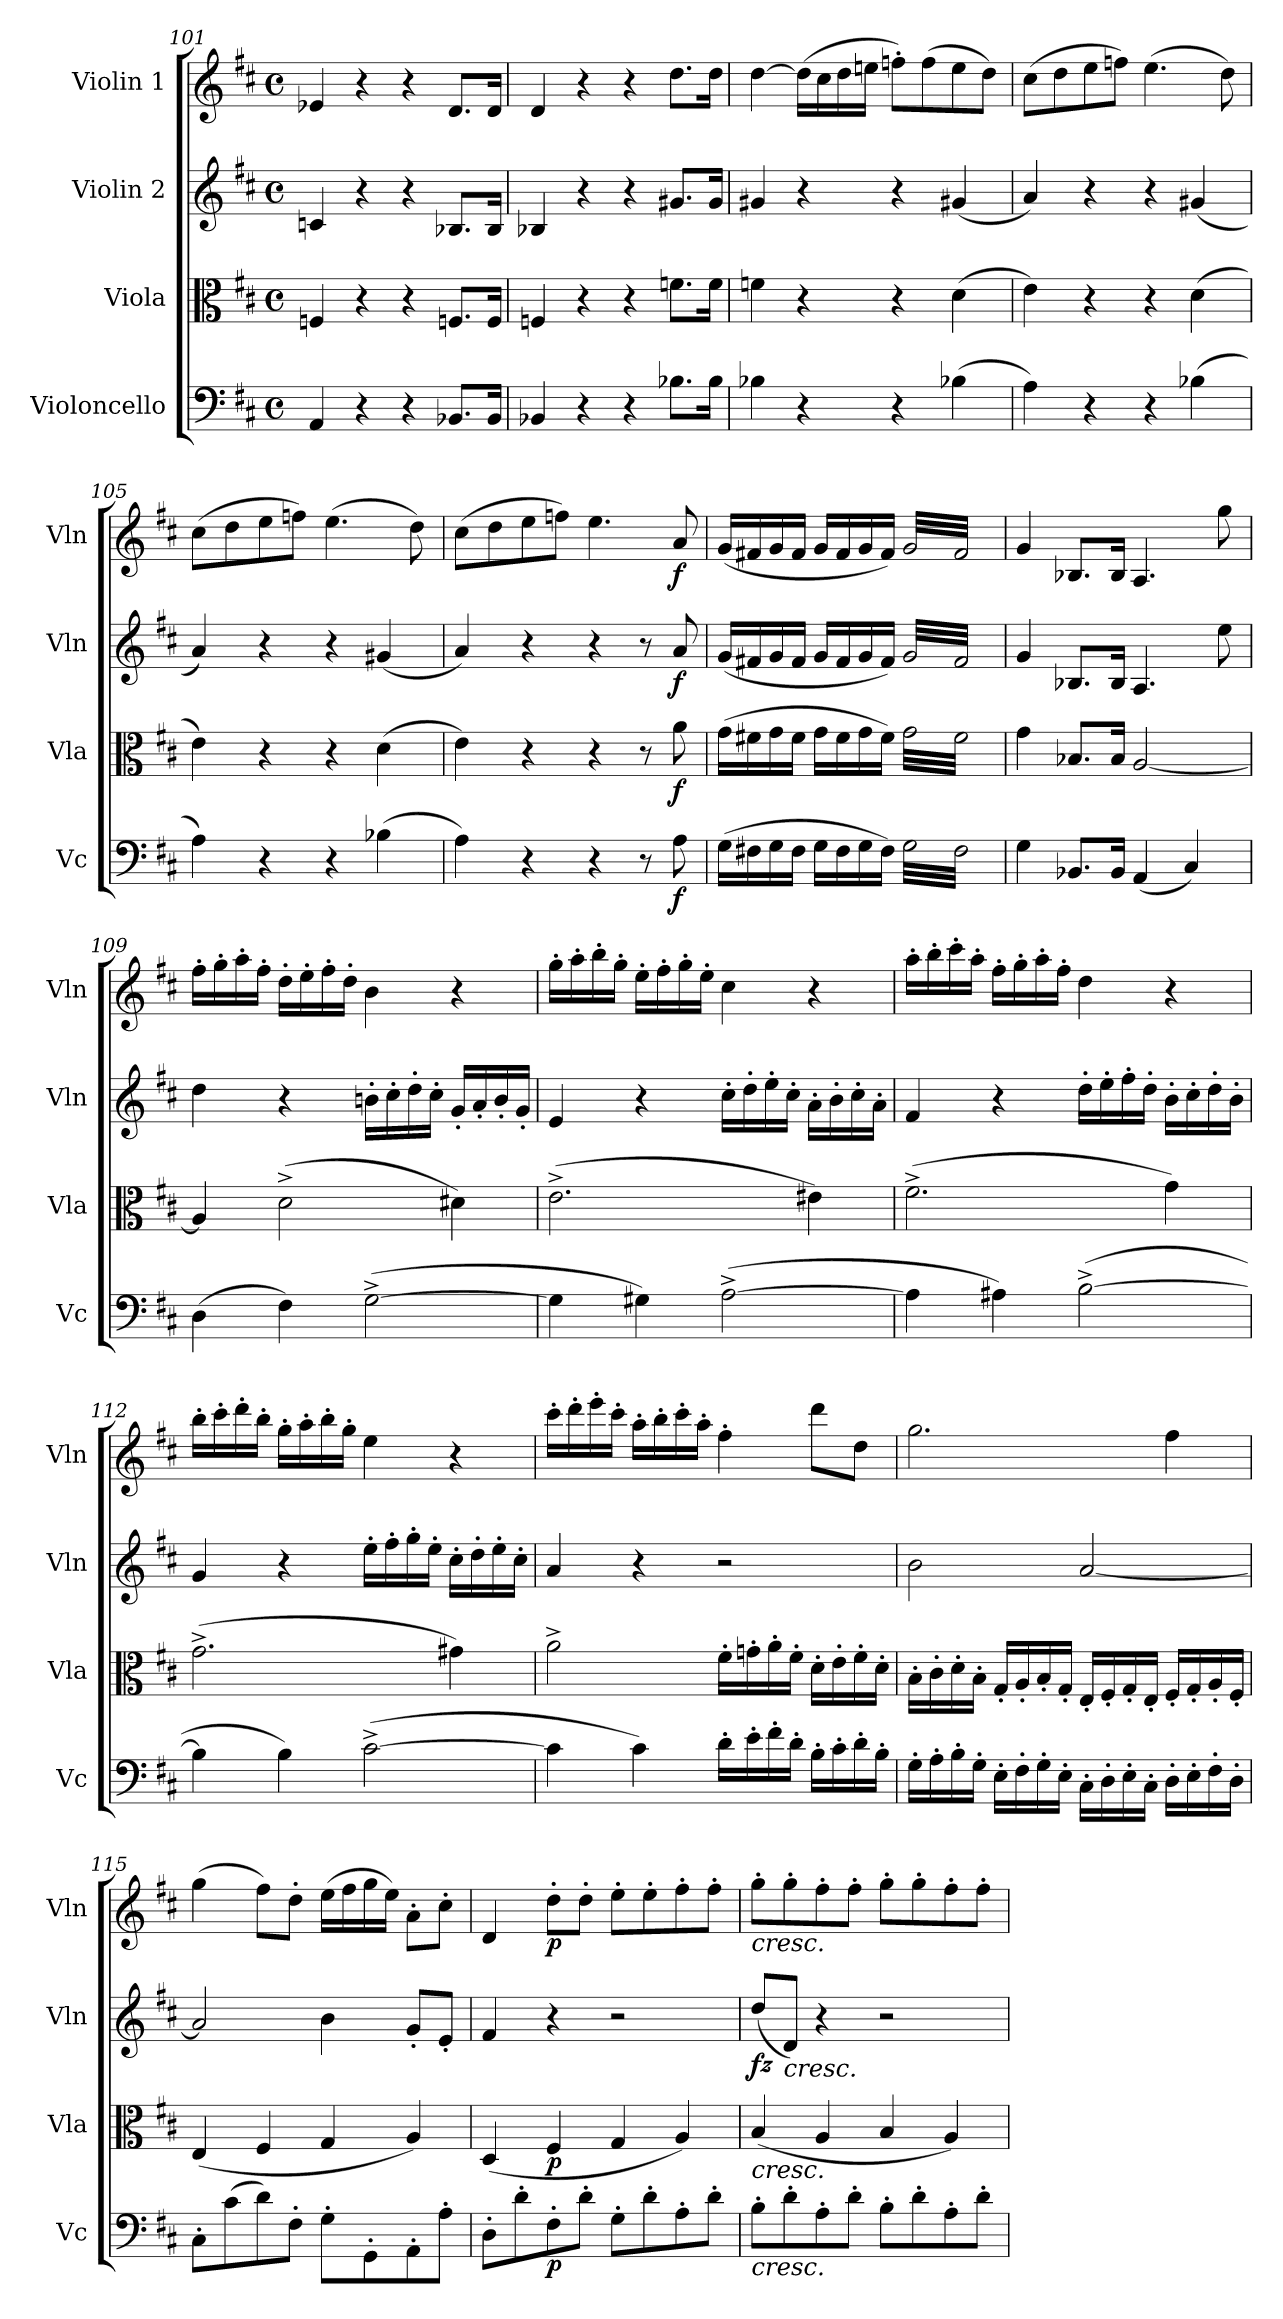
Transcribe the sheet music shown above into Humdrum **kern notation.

**kern	**dynam	**kern	**dynam	**kern	**dynam	**kern	**dynam
*part4	*part4	*part3	*part3	*part2	*part2	*part1	*part1
*staff4	*staff4	*staff3	*staff3	*staff2	*staff2	*staff1	*staff1
*I"Violoncello	*	*I"Viola	*	*I"Violin 2	*	*I"Violin 1	*
*I'Vc	*	*I'Vla	*	*I'Vln	*	*I'Vln	*
*clefF4	*	*clefC3	*	*clefG2	*	*clefG2	*
*k[f#c#]	*	*k[f#c#]	*	*k[f#c#]	*	*k[f#c#]	*
*M4/4	*	*M4/4	*	*M4/4	*	*M4/4	*
*met(c)	*	*met(c)	*	*met(c)	*	*met(c)	*
=101	=101	=101	=101	=101	=101	=101	=101
4AA/	.	4Fn/	.	4cn/	.	4e-X/	.
4r	.	4r	.	4r	.	4r	.
4r	.	4r	.	4r	.	4r	.
8.BB-X/L	.	8.Fn/L	.	8.B-X/L	.	8.d/L	.
16BB-/Jk	.	16F/Jk	.	16B-/Jk	.	16d/Jk	.
=102	=102	=102	=102	=102	=102	=102	=102
4BB-X/	.	4Fn/	.	4B-X/	.	4d/	.
4r	.	4r	.	4r	.	4r	.
4r	.	4r	.	4r	.	4r	.
8.B-X\L	.	8.fn\L	.	8.g#X/L	.	8.dd\L	.
16B-\Jk	.	16f\Jk	.	16g#/Jk	.	16dd\Jk	.
=103	=103	=103	=103	=103	=103	=103	=103
4B-X\	.	4fn\	.	4g#X/	.	[4dd\	.
4r	.	4r	.	4r	.	(16dd\LL]	.
.	.	.	.	.	.	16cc#\	.
.	.	.	.	.	.	16dd\	.
.	.	.	.	.	.	16een\JJ	.
4r	.	4r	.	4r	.	8ffn'\L)	.
.	.	.	.	.	.	(8ff\	.
(4B-X\	.	(4d\	.	(4g#X/	.	8ee\	.
.	.	.	.	.	.	8dd\J)	.
!!LO:LB:g=z
=104	=104	=104	=104	=104	=104	=104	=104
4A\)	.	4e\)	.	4a/)	.	(8cc#\L	.
.	.	.	.	.	.	8dd\	.
4r	.	4r	.	4r	.	8ee\	.
.	.	.	.	.	.	8ffn\J)	.
4r	.	4r	.	4r	.	(4.ee\	.
(4B-X\	.	(4d\	.	(4g#X/	.	.	.
.	.	.	.	.	.	8dd\)	.
=105	=105	=105	=105	=105	=105	=105	=105
4A\)	.	4e\)	.	4a/)	.	(8cc#\L	.
.	.	.	.	.	.	8dd\	.
4r	.	4r	.	4r	.	8ee\	.
.	.	.	.	.	.	8ffn\J)	.
4r	.	4r	.	4r	.	(4.ee\	.
(4B-X\	.	(4d\	.	(4g#X/	.	.	.
.	.	.	.	.	.	8dd\)	.
=106	=106	=106	=106	=106	=106	=106	=106
4A\)	.	4e\)	.	4a/)	.	(8cc#\L	.
.	.	.	.	.	.	8dd\	.
4r	.	4r	.	4r	.	8ee\	.
.	.	.	.	.	.	8ffn\J)	.
4r	.	4r	.	4r	.	4.ee\	.
8r	.	8r	.	8r	.	.	.
!	!LO:DY:b	!	!LO:DY:b	!	!LO:DY:b	!	!LO:DY:b
8A\	f	8a\	f	8a/	f	8a/	f
=107	=107	=107	=107	=107	=107	=107	=107
(16G\LL	.	(16g\LL	.	(16g/LL	.	(16g/LL	.
16F#X\	.	16f#X\	.	16f#X/	.	16f#X/	.
16G\	.	16g\	.	16g/	.	16g/	.
16F#\JJ	.	16f#\JJ	.	16f#/JJ	.	16f#/JJ	.
16G\LL	.	16g\LL	.	16g/LL	.	16g/LL	.
16F#\	.	16f#\	.	16f#/	.	16f#/	.
16G\	.	16g\	.	16g/	.	16g/	.
16F#\JJ)	.	16f#\JJ)	.	16f#/JJ)	.	16f#/JJ)	.
*tremolo	*	*	*	*	*	*	*
*	*	*tremolo	*	*	*	*	*
*	*	*	*	*tremolo	*	*	*
*	*	*	*	*	*	*tremolo	*
(32G\LLL	.	(32g\LLL	.	(32g/LLL	.	(32g/LLL	.
32F#\)	.	32f#\)	.	32f#/)	.	32f#/)	.
32G\	.	32g\	.	32g/	.	32g/	.
32F#\)	.	32f#\)	.	32f#/)	.	32f#/)	.
32G\	.	32g\	.	32g/	.	32g/	.
32F#\)	.	32f#\)	.	32f#/)	.	32f#/)	.
32G\	.	32g\	.	32g/	.	32g/	.
32F#\)	.	32f#\)	.	32f#/)	.	32f#/)	.
32G\	.	32g\	.	32g/	.	32g/	.
32F#\)	.	32f#\)	.	32f#/)	.	32f#/)	.
32G\	.	32g\	.	32g/	.	32g/	.
32F#\)	.	32f#\)	.	32f#/)	.	32f#/)	.
32G\	.	32g\	.	32g/	.	32g/	.
32F#\)	.	32f#\)	.	32f#/)	.	32f#/)	.
32G\	.	32g\	.	32g/	.	32g/	.
32F#\)JJJ	.	32f#\)JJJ	.	32f#/)JJJ	.	32f#/)JJJ	.
*	*	*	*	*	*	*Xtremolo	*
*	*	*	*	*Xtremolo	*	*	*
*	*	*Xtremolo	*	*	*	*	*
*Xtremolo	*	*	*	*	*	*	*
!!LO:LB:g=z
=108	=108	=108	=108	=108	=108	=108	=108
4G\	.	4g\	.	4g/	.	4g/	.
.	.	.	.	.	.	.	.
.	.	.	.	.	.	.	.
.	.	.	.	.	.	.	.
.	.	.	.	.	.	.	.
.	.	.	.	.	.	.	.
.	.	.	.	.	.	.	.
.	.	.	.	.	.	.	.
8.BB-X/L	.	8.B-X/L	.	8.B-X/L	.	8.B-X/L	.
16BB-/Jk	.	16B-/Jk	.	16B-/Jk	.	16B-/Jk	.
(4AA/	.	[2A/	.	4.A/	.	4.A/	.
4C#/)	.	.	.	.	.	.	.
.	.	.	.	8ee\	.	8gg\	.
=109	=109	=109	=109	=109	=109	=109	=109
(4D\	.	4A/]	.	4dd\	.	16ff#'\LL	.
.	.	.	.	.	.	16gg'\	.
.	.	.	.	.	.	16aa'\	.
.	.	.	.	.	.	16ff#'\JJ	.
4F#\)	.	(2d^\	.	4r	.	16dd'\LL	.
.	.	.	.	.	.	16ee'\	.
.	.	.	.	.	.	16ff#'\	.
.	.	.	.	.	.	16dd'\JJ	.
([2G^\	.	.	.	16bn'\LL	.	4b\	.
.	.	.	.	16cc#'\	.	.	.
.	.	.	.	16dd'\	.	.	.
.	.	.	.	16cc#'\JJ	.	.	.
.	.	4d#X\)	.	16g'/LL	.	4r	.
.	.	.	.	16a'/	.	.	.
.	.	.	.	16b'/	.	.	.
.	.	.	.	16g'/JJ	.	.	.
=110	=110	=110	=110	=110	=110	=110	=110
4G\]	.	(2.e^\	.	4e/	.	16gg'\LL	.
.	.	.	.	.	.	16aa'\	.
.	.	.	.	.	.	16bb'\	.
.	.	.	.	.	.	16gg'\JJ	.
4G#X\)	.	.	.	4r	.	16ee'\LL	.
.	.	.	.	.	.	16ff#'\	.
.	.	.	.	.	.	16gg'\	.
.	.	.	.	.	.	16ee'\JJ	.
([2A^\	.	.	.	16cc#'\LL	.	4cc#\	.
.	.	.	.	16dd'\	.	.	.
.	.	.	.	16ee'\	.	.	.
.	.	.	.	16cc#'\JJ	.	.	.
.	.	4e#X\)	.	16a'\LL	.	4r	.
.	.	.	.	16b'\	.	.	.
.	.	.	.	16cc#'\	.	.	.
.	.	.	.	16a'\JJ	.	.	.
!!LO:LB:g=z
=111	=111	=111	=111	=111	=111	=111	=111
4A\]	.	(2.f#^\	.	4f#/	.	16aa'\LL	.
.	.	.	.	.	.	16bb'\	.
.	.	.	.	.	.	16ccc#'\	.
.	.	.	.	.	.	16aa'\JJ	.
4A#X\)	.	.	.	4r	.	16ff#'\LL	.
.	.	.	.	.	.	16gg'\	.
.	.	.	.	.	.	16aa'\	.
.	.	.	.	.	.	16ff#'\JJ	.
([2B^\	.	.	.	16dd'\LL	.	4dd\	.
.	.	.	.	16ee'\	.	.	.
.	.	.	.	16ff#'\	.	.	.
.	.	.	.	16dd'\JJ	.	.	.
.	.	4g\)	.	16b'\LL	.	4r	.
.	.	.	.	16cc#'\	.	.	.
.	.	.	.	16dd'\	.	.	.
.	.	.	.	16b'\JJ	.	.	.
=112	=112	=112	=112	=112	=112	=112	=112
4B\]	.	(2.g^\	.	4g/	.	16bb'\LL	.
.	.	.	.	.	.	16ccc#'\	.
.	.	.	.	.	.	16ddd'\	.
.	.	.	.	.	.	16bb'\JJ	.
4B\)	.	.	.	4r	.	16gg'\LL	.
.	.	.	.	.	.	16aa'\	.
.	.	.	.	.	.	16bb'\	.
.	.	.	.	.	.	16gg'\JJ	.
([2c#^\	.	.	.	16ee'\LL	.	4ee\	.
.	.	.	.	16ff#'\	.	.	.
.	.	.	.	16gg'\	.	.	.
.	.	.	.	16ee'\JJ	.	.	.
.	.	4g#X\)	.	16cc#'\LL	.	4r	.
.	.	.	.	16dd'\	.	.	.
.	.	.	.	16ee'\	.	.	.
.	.	.	.	16cc#'\JJ	.	.	.
!!LO:LB:g=z
=113	=113	=113	=113	=113	=113	=113	=113
4c#\]	.	2a^\	.	4a/	.	16ccc#'\LL	.
.	.	.	.	.	.	16ddd'\	.
.	.	.	.	.	.	16eee'\	.
.	.	.	.	.	.	16ccc#'\JJ	.
4c#\)	.	.	.	4r	.	16aa'\LL	.
.	.	.	.	.	.	16bb'\	.
.	.	.	.	.	.	16ccc#'\	.
.	.	.	.	.	.	16aa'\JJ	.
16d'\LL	.	16f#'\LL	.	2r	.	4ff#'\	.
16e'\	.	16gn'\	.	.	.	.	.
16f#'\	.	16a'\	.	.	.	.	.
16d'\JJ	.	16f#'\JJ	.	.	.	.	.
16B'\LL	.	16d'\LL	.	.	.	8ddd\L	.
16c#'\	.	16e'\	.	.	.	.	.
16d'\	.	16f#'\	.	.	.	8dd\J	.
16B'\JJ	.	16d'\JJ	.	.	.	.	.
!!LO:PB:g=z
=114	=114	=114	=114	=114	=114	=114	=114
16G'\LL	.	16B'\LL	.	2b\	.	2.gg\	.
16A'\	.	16c#'\	.	.	.	.	.
16B'\	.	16d'\	.	.	.	.	.
16G'\JJ	.	16B'\JJ	.	.	.	.	.
16E'\LL	.	16G'/LL	.	.	.	.	.
16F#'\	.	16A'/	.	.	.	.	.
16G'\	.	16B'/	.	.	.	.	.
16E'\JJ	.	16G'/JJ	.	.	.	.	.
16C#'\LL	.	16E'/LL	.	[2a/	.	.	.
16D'\	.	16F#'/	.	.	.	.	.
16E'\	.	16G'/	.	.	.	.	.
16C#'\JJ	.	16E'/JJ	.	.	.	.	.
16D'\LL	.	16F#'/LL	.	.	.	4ff#\	.
16E'\	.	16G'/	.	.	.	.	.
16F#'\	.	16A'/	.	.	.	.	.
16D'\JJ	.	16F#'/JJ	.	.	.	.	.
=115	=115	=115	=115	=115	=115	=115	=115
8C#'\L	.	(4E/	.	2a/]	.	(4gg\	.
(8c#\	.	.	.	.	.	.	.
8d\)	.	4F#/	.	.	.	8ff#\L)	.
8F#'\J	.	.	.	.	.	8dd'\J	.
8G'\L	.	4G/	.	4b\	.	(16ee\LL	.
.	.	.	.	.	.	16ff#\	.
8GG'\	.	.	.	.	.	16gg\	.
.	.	.	.	.	.	16ee\JJ)	.
8AA'\	.	4A/)	.	8g'/L	.	8a'\L	.
8A'\J	.	.	.	8e'/J	.	8cc#'\J	.
=116	=116	=116	=116	=116	=116	=116	=116
8D'\L	.	(4D/	.	4f#/	.	4d/	.
8d'\	.	.	.	.	.	.	.
!	!LO:DY:b	!	!LO:DY:b	!	!	!	!LO:DY:b
8F#'\	p	4F#/	p	4r	.	8dd'\L	p
8d'\J	.	.	.	.	.	8dd'\J	.
8G'\L	.	4G/	.	2r	.	8ee'\L	.
8d'\	.	.	.	.	.	8ee'\	.
8A'\	.	4A/)	.	.	.	8ff#'\	.
8d'\J	.	.	.	.	.	8ff#'\J	.
!!LO:LB:g=z
=117	=117	=117	=117	=117	=117	=117	=117
!	!	!	!	!	!	!LO:TX:b:i:t=cresc.	!
!	!	!LO:TX:b:i:t=cresc.	!	!	!	!	!
!LO:TX:b:i:t=cresc.	!	!	!	!	!	!	!
!	!	!	!	!	!LO:DY:b	!	!
8B'\L	.	(4B/	.	(8dd/L	fz	8gg'\L	.
!	!	!	!	!LO:TX:b:i:t=cresc.	!	!	!
8d'\	.	.	.	8d/J)	.	8gg'\	.
8A'\	.	4A/	.	4r	.	8ff#'\	.
8d'\J	.	.	.	.	.	8ff#'\J	.
8B'\L	.	4B/	.	2r	.	8gg'\L	.
8d'\	.	.	.	.	.	8gg'\	.
8A'\	.	4A/)	.	.	.	8ff#'\	.
8d'\J	.	.	.	.	.	8ff#'\J	.
=	=	=	=	=	=	=	=
*-	*-	*-	*-	*-	*-	*-	*-
